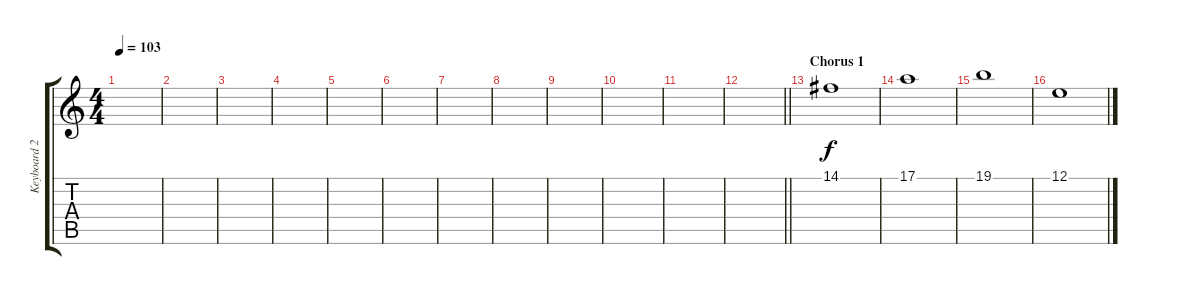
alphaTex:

\track ("Keyboard 2" "Keyboard 2") {instrument synthstrings1}
\staff {score tabs}
\tuning (E4 B3 G3 D3 A2 E2) {hide}
\ts (4 4)
\tempo 103
\clef g2
\ks c
|
|
|
|
|
|
|
|
|
|
|
\barLineRight lightlight
|
\section ("" "Chorus 1")
14.1.1 |
17.1.1 |
19.1.1 |
12.1.1
